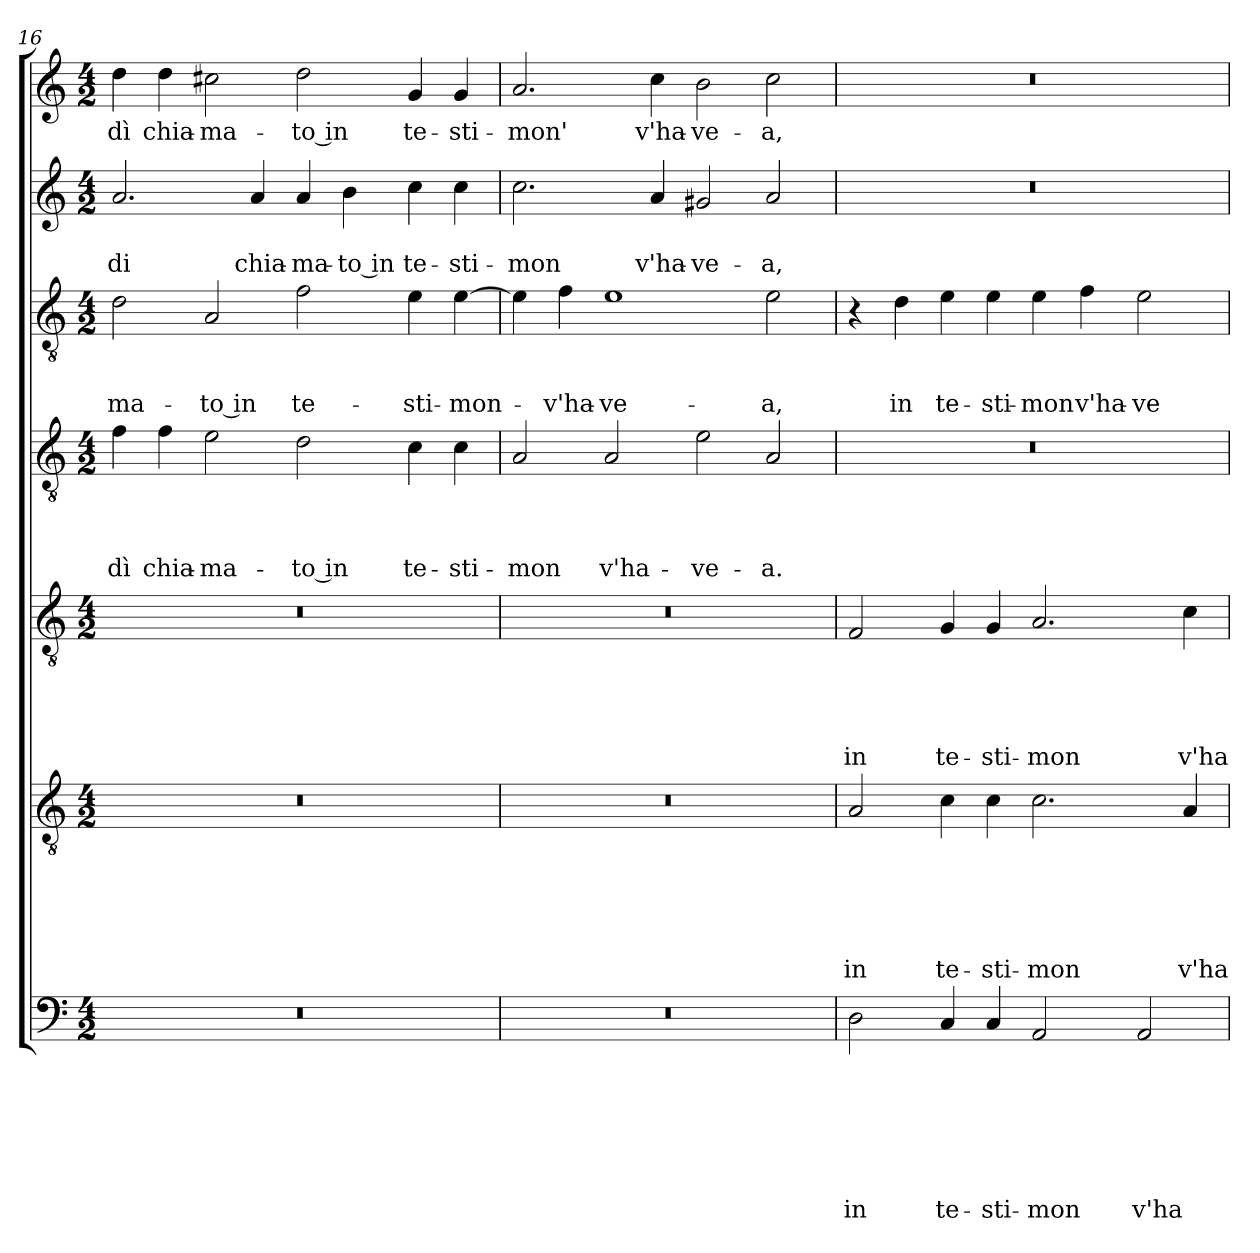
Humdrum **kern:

**kern	**text	**text	**text	**text	**text	**text	**text	**kern	**text	**text	**text	**text	**text	**text	**kern	**text	**text	**text	**text	**text	**kern	**text	**text	**text	**text	**kern	**text	**text	**text	**kern	**text	**text	**kern	**text
*part7	*part7	*part7	*part7	*part7	*part7	*part7	*part7	*part6	*part6	*part6	*part6	*part6	*part6	*part6	*part5	*part5	*part5	*part5	*part5	*part5	*part4	*part4	*part4	*part4	*part4	*part3	*part3	*part3	*part3	*part2	*part2	*part2	*part1	*part1
*staff7	*staff7	*staff7	*staff7	*staff7	*staff7	*staff7	*staff7	*staff6	*staff6	*staff6	*staff6	*staff6	*staff6	*staff6	*staff5	*staff5	*staff5	*staff5	*staff5	*staff5	*staff4	*staff4	*staff4	*staff4	*staff4	*staff3	*staff3	*staff3	*staff3	*staff2	*staff2	*staff2	*staff1	*staff1
!!LO:PB:g=z
*clefF4	*	*	*	*	*	*	*	*clefGv2	*	*	*	*	*	*	*clefGv2	*	*	*	*	*	*clefGv2	*	*	*	*	*clefGv2	*	*	*	*clefG2	*	*	*clefG2	*
*k[]	*	*	*	*	*	*	*	*k[]	*	*	*	*	*	*	*k[]	*	*	*	*	*	*k[]	*	*	*	*	*k[]	*	*	*	*k[]	*	*	*k[]	*
*a:	*	*	*	*	*	*	*	*a:	*	*	*	*	*	*	*a:	*	*	*	*	*	*a:	*	*	*	*	*a:	*	*	*	*a:	*	*	*a:	*
*M4/2	*	*	*	*	*	*	*	*M4/2	*	*	*	*	*	*	*M4/2	*	*	*	*	*	*M4/2	*	*	*	*	*M4/2	*	*	*	*M4/2	*	*	*M4/2	*
=16	=16	=16	=16	=16	=16	=16	=16	=16	=16	=16	=16	=16	=16	=16	=16	=16	=16	=16	=16	=16	=16	=16	=16	=16	=16	=16	=16	=16	=16	=16	=16	=16	=16	=16
!	!	!	!	!	!	!	!	!	!	!	!	!	!	!	!	!	!	!	!	!	!	!	!	!	!LO:LY:b	!	!	!	!LO:LY:b	!	!	!LO:LY:b	!	!LO:LY:b
0r	.	.	.	.	.	.	.	0r	.	.	.	.	.	.	0r	.	.	.	.	.	4f\	.	.	.	dì	2d\	.	.	-ma-	2.a/	.	di	4dd\	dì
!	!	!	!	!	!	!	!	!	!	!	!	!	!	!	!	!	!	!	!	!	!	!	!	!	!LO:LY:b	!	!	!	!	!	!	!	!	!LO:LY:b
.	.	.	.	.	.	.	.	.	.	.	.	.	.	.	.	.	.	.	.	.	4f\	.	.	.	chia-	.	.	.	.	.	.	.	4dd\	chia-
!	!	!	!	!	!	!	!	!	!	!	!	!	!	!	!	!	!	!	!	!	!	!	!	!	!LO:LY:b	!	!	!	!LO:LY:b	!	!	!	!	!LO:LY:b
.	.	.	.	.	.	.	.	.	.	.	.	.	.	.	.	.	.	.	.	.	2e\	.	.	.	-ma-	2A/	.	.	-to in	.	.	.	2cc#X\	-ma-
!	!	!	!	!	!	!	!	!	!	!	!	!	!	!	!	!	!	!	!	!	!	!	!	!	!	!	!	!	!	!	!	!LO:LY:b	!	!
.	.	.	.	.	.	.	.	.	.	.	.	.	.	.	.	.	.	.	.	.	.	.	.	.	.	.	.	.	.	4a/	.	chia-	.	.
!	!	!	!	!	!	!	!	!	!	!	!	!	!	!	!	!	!	!	!	!	!	!	!	!	!LO:LY:b	!	!	!	!LO:LY:b	!	!	!LO:LY:b	!	!LO:LY:b
.	.	.	.	.	.	.	.	.	.	.	.	.	.	.	.	.	.	.	.	.	2d\	.	.	.	-to in	2f\	.	.	te-	4a/	.	-ma-	2dd\	-to in
!	!	!	!	!	!	!	!	!	!	!	!	!	!	!	!	!	!	!	!	!	!	!	!	!	!	!	!	!	!	!	!	!LO:LY:b	!	!
.	.	.	.	.	.	.	.	.	.	.	.	.	.	.	.	.	.	.	.	.	.	.	.	.	.	.	.	.	.	4b\	.	-to in	.	.
!	!	!	!	!	!	!	!	!	!	!	!	!	!	!	!	!	!	!	!	!	!	!	!	!	!LO:LY:b	!	!	!	!LO:LY:b	!	!	!LO:LY:b	!	!LO:LY:b
.	.	.	.	.	.	.	.	.	.	.	.	.	.	.	.	.	.	.	.	.	4c\	.	.	.	te-	4e\	.	.	-sti-	4cc\	.	te-	4g/	te-
!	!	!	!	!	!	!	!	!	!	!	!	!	!	!	!	!	!	!	!	!	!	!	!	!	!LO:LY:b	!	!	!	!LO:LY:b	!	!	!LO:LY:b	!	!LO:LY:b
.	.	.	.	.	.	.	.	.	.	.	.	.	.	.	.	.	.	.	.	.	4c\	.	.	.	-sti-	[4e\	.	.	-mon-	4cc\	.	-sti-	4g/	-sti-
=17	=17	=17	=17	=17	=17	=17	=17	=17	=17	=17	=17	=17	=17	=17	=17	=17	=17	=17	=17	=17	=17	=17	=17	=17	=17	=17	=17	=17	=17	=17	=17	=17	=17	=17
!	!	!	!	!	!	!	!	!	!	!	!	!	!	!	!	!	!	!	!	!	!	!	!	!	!LO:LY:b	!	!	!	!	!	!	!LO:LY:b	!	!LO:LY:b
0r	.	.	.	.	.	.	.	0r	.	.	.	.	.	.	0r	.	.	.	.	.	2A/	.	.	.	-mon	4e\]	.	.	.	2.cc\	.	-mon	2.a/	-mon'
!	!	!	!	!	!	!	!	!	!	!	!	!	!	!	!	!	!	!	!	!	!	!	!	!	!	!	!	!	!LO:LY:b	!	!	!	!	!
.	.	.	.	.	.	.	.	.	.	.	.	.	.	.	.	.	.	.	.	.	.	.	.	.	.	4f\	.	.	-v'ha-	.	.	.	.	.
!	!	!	!	!	!	!	!	!	!	!	!	!	!	!	!	!	!	!	!	!	!	!	!	!	!LO:LY:b	!	!	!	!LO:LY:b	!	!	!	!	!
.	.	.	.	.	.	.	.	.	.	.	.	.	.	.	.	.	.	.	.	.	2A/	.	.	.	v'ha-	1e	.	.	-ve-	.	.	.	.	.
!	!	!	!	!	!	!	!	!	!	!	!	!	!	!	!	!	!	!	!	!	!	!	!	!	!	!	!	!	!	!	!	!LO:LY:b	!	!LO:LY:b
.	.	.	.	.	.	.	.	.	.	.	.	.	.	.	.	.	.	.	.	.	.	.	.	.	.	.	.	.	.	4a/	.	v'ha-	4cc\	v'ha-
!	!	!	!	!	!	!	!	!	!	!	!	!	!	!	!	!	!	!	!	!	!	!	!	!	!LO:LY:b	!	!	!	!	!	!	!LO:LY:b	!	!LO:LY:b
.	.	.	.	.	.	.	.	.	.	.	.	.	.	.	.	.	.	.	.	.	2e\	.	.	.	-ve-	.	.	.	.	2g#X/	.	-ve-	2b\	-ve-
!	!	!	!	!	!	!	!	!	!	!	!	!	!	!	!	!	!	!	!	!	!	!	!	!	!LO:LY:b	!	!	!	!LO:LY:b	!	!	!LO:LY:b	!	!LO:LY:b
.	.	.	.	.	.	.	.	.	.	.	.	.	.	.	.	.	.	.	.	.	2A/	.	.	.	-a.	2e\	.	.	-a,	2a/	.	-a,	2cc\	-a,
=18	=18	=18	=18	=18	=18	=18	=18	=18	=18	=18	=18	=18	=18	=18	=18	=18	=18	=18	=18	=18	=18	=18	=18	=18	=18	=18	=18	=18	=18	=18	=18	=18	=18	=18
!	!	!	!	!	!	!	!LO:LY:b	!	!	!	!	!	!	!LO:LY:b	!	!	!	!	!	!LO:LY:b	!	!	!	!	!	!	!	!	!	!	!	!	!	!
2D\	.	.	.	.	.	.	in	2A/	.	.	.	.	.	in	2F/	.	.	.	.	in	0r	.	.	.	.	4r	.	.	.	0r	.	.	0r	.
!	!	!	!	!	!	!	!	!	!	!	!	!	!	!	!	!	!	!	!	!	!	!	!	!	!	!	!	!	!LO:LY:b	!	!	!	!	!
.	.	.	.	.	.	.	.	.	.	.	.	.	.	.	.	.	.	.	.	.	.	.	.	.	.	4d\	.	.	in	.	.	.	.	.
!	!	!	!	!	!	!	!LO:LY:b	!	!	!	!	!	!	!LO:LY:b	!	!	!	!	!	!LO:LY:b	!	!	!	!	!	!	!	!	!LO:LY:b	!	!	!	!	!
4C/	.	.	.	.	.	.	te-	4c\	.	.	.	.	.	te-	4G/	.	.	.	.	te-	.	.	.	.	.	4e\	.	.	te-	.	.	.	.	.
!	!	!	!	!	!	!	!LO:LY:b	!	!	!	!	!	!	!LO:LY:b	!	!	!	!	!	!LO:LY:b	!	!	!	!	!	!	!	!	!LO:LY:b	!	!	!	!	!
4C/	.	.	.	.	.	.	-sti-	4c\	.	.	.	.	.	-sti-	4G/	.	.	.	.	-sti-	.	.	.	.	.	4e\	.	.	-sti-	.	.	.	.	.
!	!	!	!	!	!	!	!LO:LY:b	!	!	!	!	!	!	!LO:LY:b	!	!	!	!	!	!LO:LY:b	!	!	!	!	!	!	!	!	!LO:LY:b	!	!	!	!	!
2AA/	.	.	.	.	.	.	-mon	2.c\	.	.	.	.	.	-mon	2.A/	.	.	.	.	-mon	.	.	.	.	.	4e\	.	.	-mon	.	.	.	.	.
!	!	!	!	!	!	!	!	!	!	!	!	!	!	!	!	!	!	!	!	!	!	!	!	!	!	!	!	!	!LO:LY:b	!	!	!	!	!
.	.	.	.	.	.	.	.	.	.	.	.	.	.	.	.	.	.	.	.	.	.	.	.	.	.	4f\	.	.	v'ha-	.	.	.	.	.
!	!	!	!	!	!	!	!LO:LY:b	!	!	!	!	!	!	!	!	!	!	!	!	!	!	!	!	!	!	!	!	!	!LO:LY:b	!	!	!	!	!
2AA/	.	.	.	.	.	.	v'ha-	.	.	.	.	.	.	.	.	.	.	.	.	.	.	.	.	.	.	2e\	.	.	-ve-	.	.	.	.	.
!	!	!	!	!	!	!	!	!	!	!	!	!	!	!LO:LY:b	!	!	!	!	!	!LO:LY:b	!	!	!	!	!	!	!	!	!	!	!	!	!	!
.	.	.	.	.	.	.	.	4A/	.	.	.	.	.	v'ha-	4c\	.	.	.	.	v'ha-	.	.	.	.	.	.	.	.	.	.	.	.	.	.
=	=	=	=	=	=	=	=	=	=	=	=	=	=	=	=	=	=	=	=	=	=	=	=	=	=	=	=	=	=	=	=	=	=	=
*-	*-	*-	*-	*-	*-	*-	*-	*-	*-	*-	*-	*-	*-	*-	*-	*-	*-	*-	*-	*-	*-	*-	*-	*-	*-	*-	*-	*-	*-	*-	*-	*-	*-	*-
